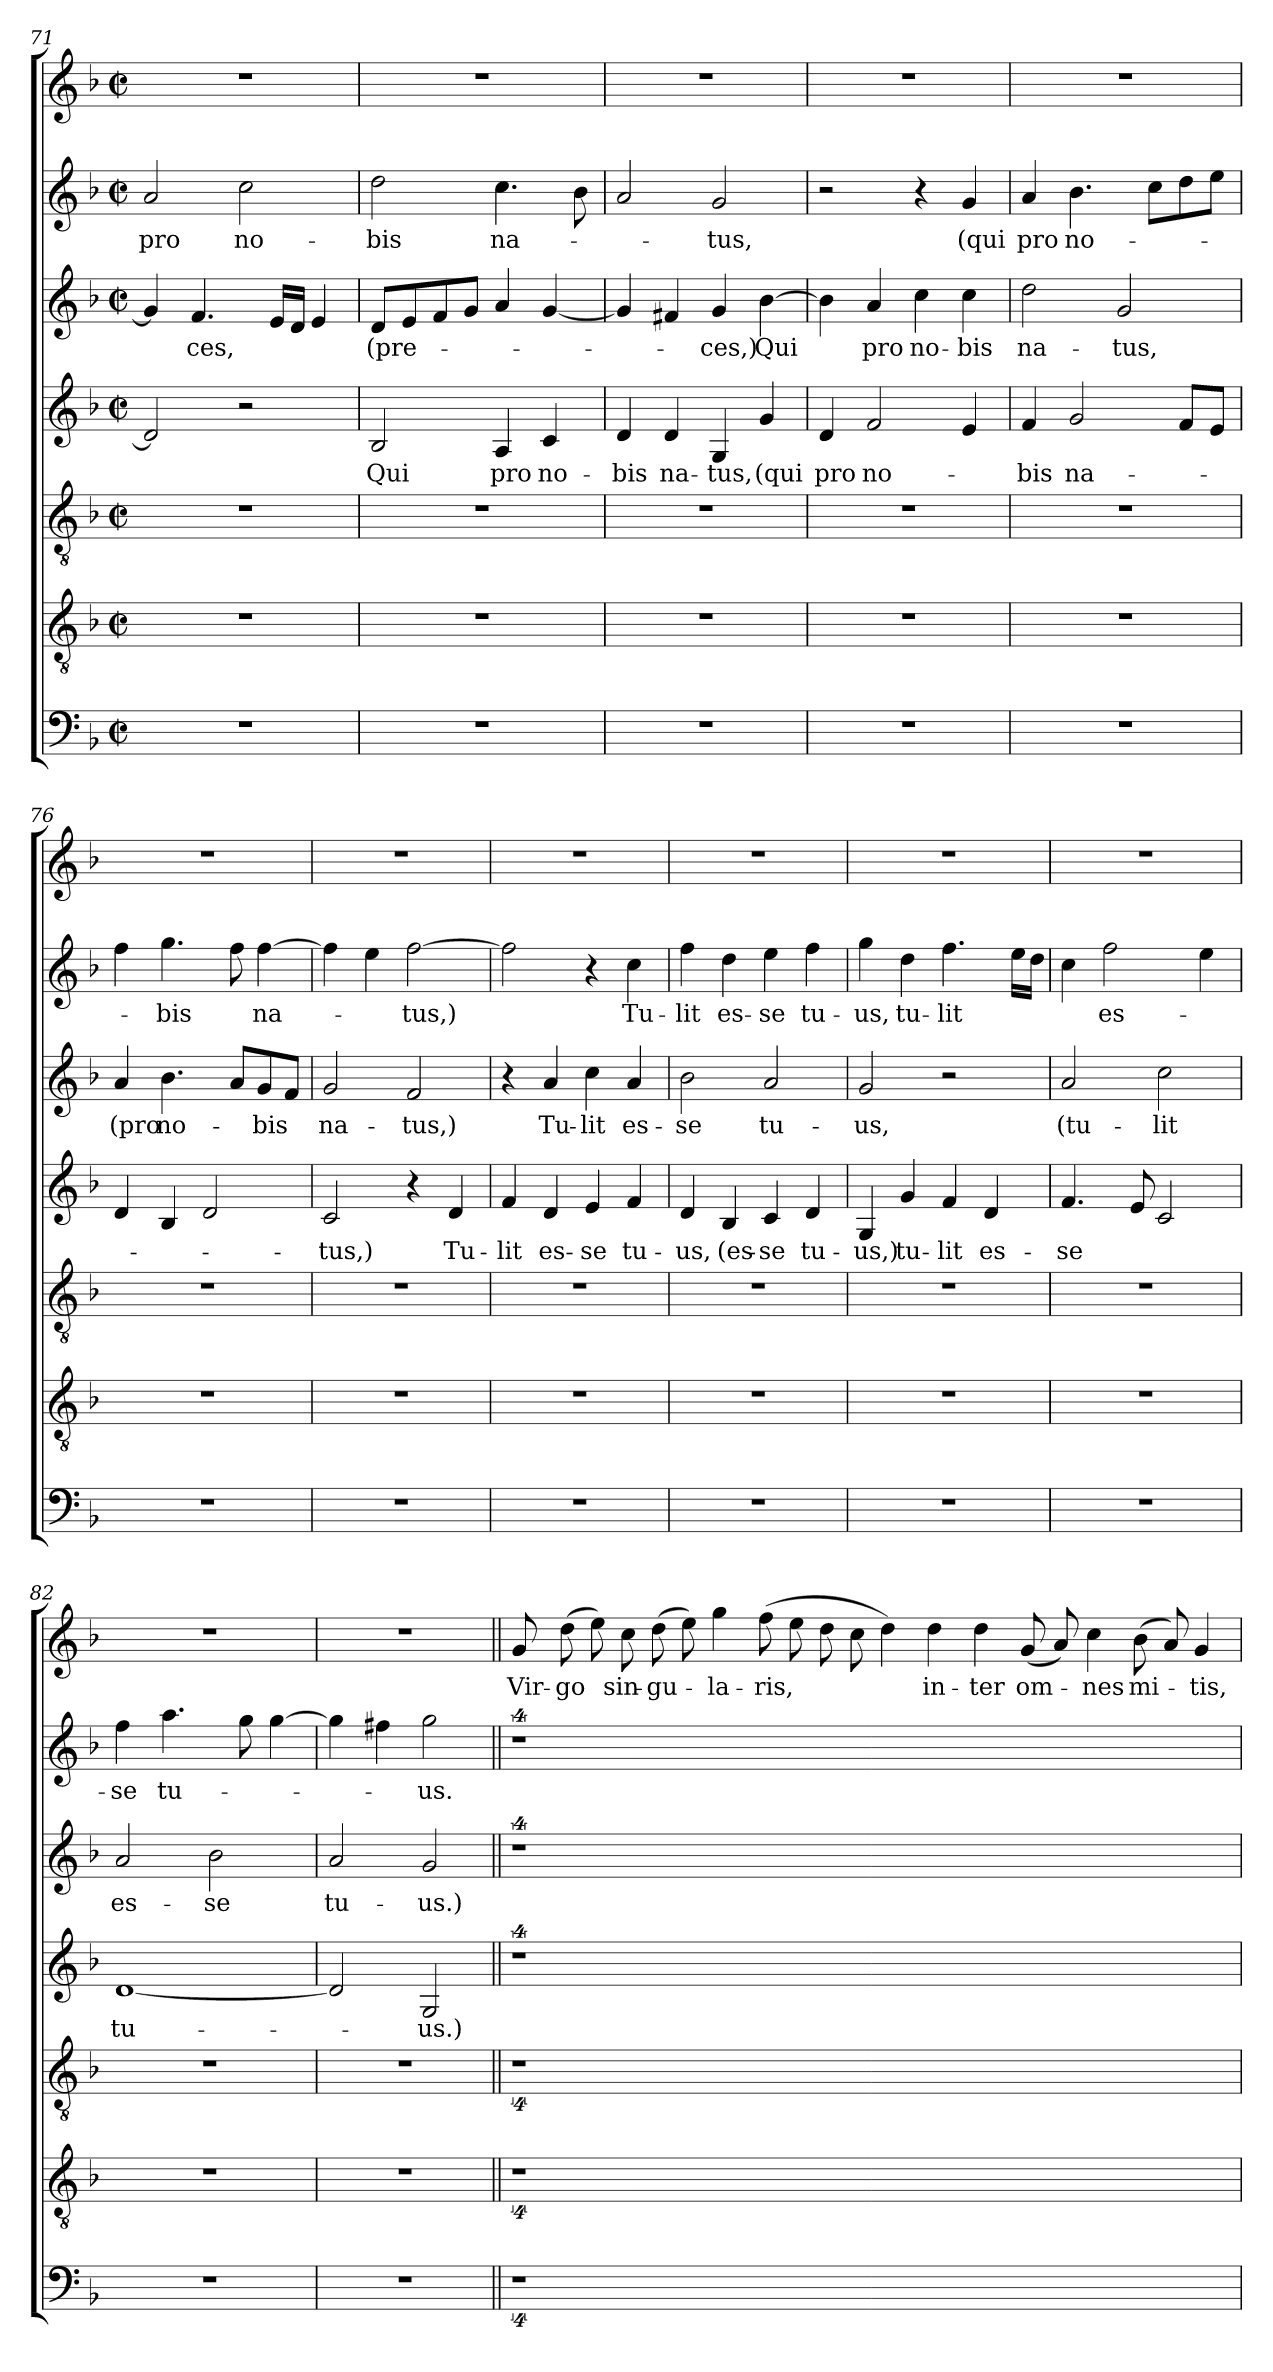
**kern	**kern	**kern	**kern	**text	**kern	**text	**kern	**text	**kern	**text
*part7	*part6	*part5	*part4	*part4	*part3	*part3	*part2	*part2	*part1	*part1
*staff7	*staff6	*staff5	*staff4	*staff4	*staff3	*staff3	*staff2	*staff2	*staff1	*staff1
*clefF4	*clefGv2	*clefGv2	*clefG2	*	*clefG2	*	*clefG2	*	*clefG2	*
*k[b-]	*k[b-]	*k[b-]	*k[b-]	*	*k[b-]	*	*k[b-]	*	*k[b-]	*
*F:	*F:	*F:	*F:	*	*F:	*	*F:	*	*F:	*
*M2/2	*M2/2	*M2/2	*M2/2	*	*M2/2	*	*M2/2	*	*M2/2	*
*met(c|)	*met(c|)	*met(c|)	*met(c|)	*	*met(c|)	*	*met(c|)	*	*met(c|)	*
=71	=71	=71	=71	=71	=71	=71	=71	=71	=71	=71
1r	1r	1r	2d/]	.	4g/]	.	2a/	pro	1r	.
.	.	.	.	.	4.f/	-ces,	.	.	.	.
.	.	.	2r	.	.	.	2cc\	no-	.	.
.	.	.	.	.	16e/LL	.	.	.	.	.
.	.	.	.	.	16d/JJ	.	.	.	.	.
.	.	.	.	.	4e/	.	.	.	.	.
=72	=72	=72	=72	=72	=72	=72	=72	=72	=72	=72
1r	1r	1r	2B-/	Qui	8d/L	(pre-	2dd\	-bis	1r	.
.	.	.	.	.	8e/	.	.	.	.	.
.	.	.	.	.	8f/	.	.	.	.	.
.	.	.	.	.	8g/J	.	.	.	.	.
.	.	.	4A/	pro	4a/	.	4.cc\	na-	.	.
.	.	.	4c/	no-	[4g/	.	.	.	.	.
.	.	.	.	.	.	.	8b-\	.	.	.
=73	=73	=73	=73	=73	=73	=73	=73	=73	=73	=73
1r	1r	1r	4d/	-bis	4g/]	.	2a/	.	1r	.
.	.	.	4d/	na-	4f#X/	.	.	.	.	.
.	.	.	4G/	-tus,	4g/	-ces,)	2g/	-tus,	.	.
.	.	.	4g/	(qui	[4b-\	Qui	.	.	.	.
=74	=74	=74	=74	=74	=74	=74	=74	=74	=74	=74
1r	1r	1r	4d/	pro	4b-\]	.	2r	.	1r	.
.	.	.	2f/	no-	4a/	pro	.	.	.	.
.	.	.	.	.	4cc\	no-	4r	.	.	.
.	.	.	4e/	.	4cc\	-bis	4g/	(qui	.	.
!!LO:PB:g=z
=75	=75	=75	=75	=75	=75	=75	=75	=75	=75	=75
1r	1r	1r	4f/	-bis	2dd\	na-	4a/	pro	1r	.
.	.	.	2g/	na-	.	.	4.b-\	no-	.	.
.	.	.	.	.	2g/	-tus,	.	.	.	.
.	.	.	.	.	.	.	8cc\L	.	.	.
.	.	.	8f/L	.	.	.	8dd\	.	.	.
.	.	.	8e/J	.	.	.	8ee\J	.	.	.
=76	=76	=76	=76	=76	=76	=76	=76	=76	=76	=76
1r	1r	1r	4d/	.	4a/	(pro	4ff\	.	1r	.
.	.	.	4B-/	.	4.b-\	no-	4.gg\	-bis	.	.
.	.	.	2d/	.	.	.	.	.	.	.
.	.	.	.	.	8a/L	.	8ff\	.	.	.
.	.	.	.	.	8g/	-bis	[4ff\	na-	.	.
.	.	.	.	.	8f/J	.	.	.	.	.
=77	=77	=77	=77	=77	=77	=77	=77	=77	=77	=77
1r	1r	1r	2c/	-tus,)	2g/	na-	4ff\]	.	1r	.
.	.	.	.	.	.	.	4ee\	.	.	.
.	.	.	4r	.	2f/	-tus,)	[2ff\	-tus,)	.	.
.	.	.	4d/	Tu-	.	.	.	.	.	.
=78	=78	=78	=78	=78	=78	=78	=78	=78	=78	=78
1r	1r	1r	4f/	-lit	4r	.	2ff\]	.	1r	.
.	.	.	4d/	es-	4a/	Tu-	.	.	.	.
.	.	.	4e/	-se	4cc\	-lit	4r	.	.	.
.	.	.	4f/	tu-	4a/	es-	4cc\	Tu-	.	.
=79	=79	=79	=79	=79	=79	=79	=79	=79	=79	=79
1r	1r	1r	4d/	-us,	2b-\	-se	4ff\	-lit	1r	.
.	.	.	4B-/	(es-	.	.	4dd\	es-	.	.
.	.	.	4c/	-se	2a/	tu-	4ee\	-se	.	.
.	.	.	4d/	tu-	.	.	4ff\	tu-	.	.
!!LO:LB:g=z
=80	=80	=80	=80	=80	=80	=80	=80	=80	=80	=80
1r	1r	1r	4G/	-us,)	2g/	-us,	4gg\	-us,	1r	.
.	.	.	4g/	tu-	.	.	4dd\	tu-	.	.
.	.	.	4f/	-lit	2r	.	4.ff\	-lit	.	.
.	.	.	4d/	es-	.	.	.	.	.	.
.	.	.	.	.	.	.	16ee\LL	.	.	.
.	.	.	.	.	.	.	16dd\JJ	.	.	.
=81	=81	=81	=81	=81	=81	=81	=81	=81	=81	=81
1r	1r	1r	4.f/	-se	2a/	(tu-	4cc\	.	1r	.
.	.	.	.	.	.	.	2ff\	es-	.	.
.	.	.	8e/	.	.	.	.	.	.	.
.	.	.	2c/	.	2cc\	-lit	.	.	.	.
.	.	.	.	.	.	.	4ee\	.	.	.
=82	=82	=82	=82	=82	=82	=82	=82	=82	=82	=82
1r	1r	1r	[1d	tu-	2a/	es-	4ff\	-se	1r	.
.	.	.	.	.	.	.	4.aa\	tu-	.	.
.	.	.	.	.	2b-\	-se	.	.	.	.
.	.	.	.	.	.	.	8gg\	.	.	.
.	.	.	.	.	.	.	[4gg\	.	.	.
=83	=83	=83	=83	=83	=83	=83	=83	=83	=83	=83
1r	1r	1r	2d/]	.	2a/	tu-	4gg\]	.	1r	.
.	.	.	.	.	.	.	4ff#X\	.	.	.
.	.	.	2G/	-us.)	2g/	-us.)	2gg\	-us.	.	.
!!LO:LB:g=z
=84||	=84||	=84||	=84||	=84||	=84||	=84||	=84||	=84||	=84||	=84||
4%13r	4%13r	4%13r	4%13r	.	4%13r	.	4%13r	.	8g	Vir-
.	.	.	.	.	.	.	.	.	(8dd	-go
.	.	.	.	.	.	.	.	.	8ee)	.
.	.	.	.	.	.	.	.	.	8cc	sin-
.	.	.	.	.	.	.	.	.	(8dd	-gu-
.	.	.	.	.	.	.	.	.	8ee)	.
.	.	.	.	.	.	.	.	.	4gg	-la-
.	.	.	.	.	.	.	.	.	(8ff	-ris,
.	.	.	.	.	.	.	.	.	8ee	.
.	.	.	.	.	.	.	.	.	8dd	.
.	.	.	.	.	.	.	.	.	8cc	.
.	.	.	.	.	.	.	.	.	4dd)	.
.	.	.	.	.	.	.	.	.	4dd	in-
.	.	.	.	.	.	.	.	.	4dd	-ter
.	.	.	.	.	.	.	.	.	(8g	om-
.	.	.	.	.	.	.	.	.	8a)	.
.	.	.	.	.	.	.	.	.	4cc	-nes
.	.	.	.	.	.	.	.	.	(8b-	mi-
.	.	.	.	.	.	.	.	.	8a)	.
.	.	.	.	.	.	.	.	.	4g	-tis,
=	=	=	=	=	=	=	=	=	=	=
*-	*-	*-	*-	*-	*-	*-	*-	*-	*-	*-
